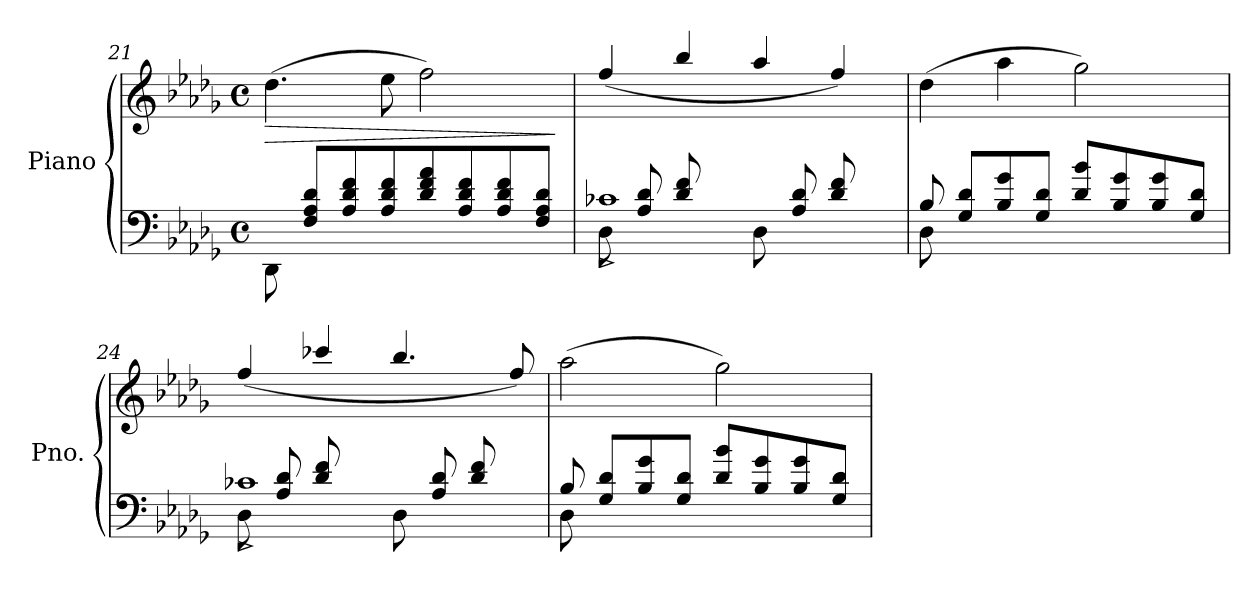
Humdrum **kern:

**kern	**kern	**dynam
*part1	*part1	*part1
*staff2	*staff1	*staff1/2
*I"Piano	*	*
*I'Pno.	*	*
!!LO:LB:g=z
*clefF4	*clefG2	*
*k[b-e-a-d-g-]	*k[b-e-a-d-g-]	*
*M4/4	*M4/4	*
*met(c)	*met(c)	*
=21	=21	=21
!	!	!LO:HP:b
8DD-\	(>4.dd-\	>
8F/ 8A-/ 8d-/L	.	.
8A-/ 8d-/ 8f/	.	.
8A-/ 8d-/ 8f/	8ee-\	.
8d-/ 8f/ 8a-/	2ff\)	.
8A-/ 8d-/ 8f/	.	.
8A-/ 8d-/ 8f/	.	.
8F/ 8A-/ 8d-/J	.	.
.	.	]
=22	=22	=22
*^	*^	*
8D-\	1c-X^	(>4ff/	4.ryy	.
8A-/ 8d-/L	.	.	.	.
8d-/ 8f/	.	4bb-/	.	.
8ryy	.	.	8a-\ 8dd-\J	.
8D-\	.	4aa-/	4.ryy	.
8A-/ 8d-/L	.	.	.	.
8d-/ 8f/	.	4ff/)	.	.
8ryy	.	.	8a-\ 8dd-\J	.
*	*	*v	*v	*
=23	=23	=23	=23
8D-\	8B-/	(>4dd-\	.
8G-/ 8d-/L	2..ryy	.	.
8B-/ 8g-/	.	4aa-\	.
8G-/ 8d-/J	.	.	.
8d-/ 8b-/L	.	2gg-\)	.
8B-/ 8g-/	.	.	.
8B-/ 8g-/	.	.	.
8G-/ 8d-/J	.	.	.
=24	=24	=24	=24
*	*	*^	*
8D-\	1c-X^	(>4ff/	4.ryy	.
8A-/ 8d-/L	.	.	.	.
8d-/ 8f/	.	4ccc-X/	.	.
8ryy	.	.	8a-\ 8dd-\J	.
8D-\	.	4.bb-/	4.ryy	.
8A-/ 8d-/L	.	.	.	.
8d-/ 8f/	.	.	.	.
8ryy	.	8ff/)	8a-\ 8dd-\J	.
*	*	*v	*v	*
!!LO:LB:g=z
=25	=25	=25	=25
8D-\	8B-/	(>2aa-\	.
8G-/ 8d-/L	2..ryy	.	.
8B-/ 8g-/	.	.	.
8G-/ 8d-/J	.	.	.
8d-/ 8b-/L	.	2gg-\)	.
8B-/ 8g-/	.	.	.
8B-/ 8g-/	.	.	.
8G-/ 8d-/J	.	.	.
*v	*v	*	*
=	=	=
*-	*-	*-
